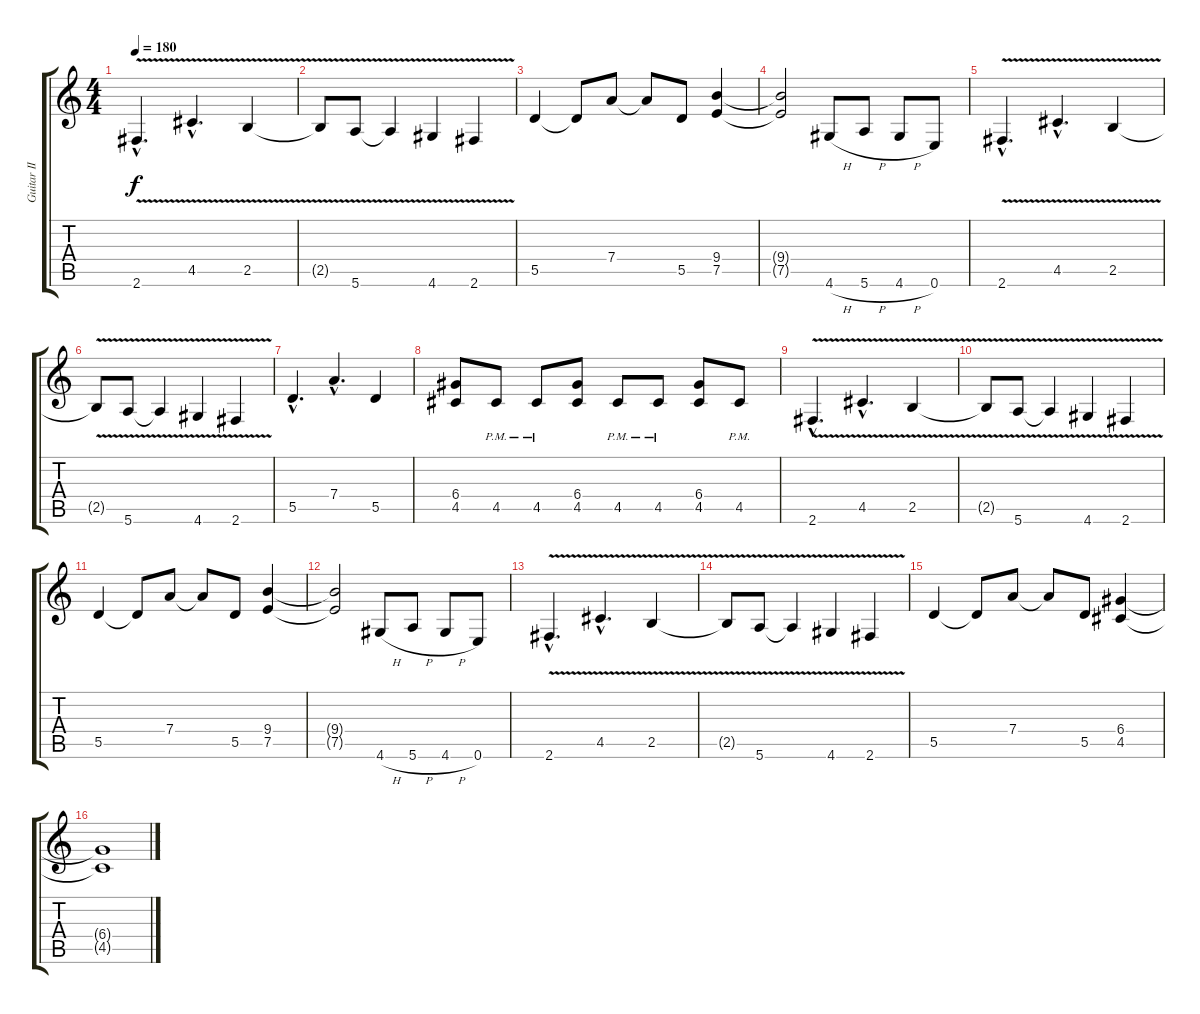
\track ("Guitar II" "Guitar II") {instrument distortionguitar}
\staff {score tabs}
\tuning (E4 B3 G3 D3 A2 E2) {hide}
\ts (4 4)
\tempo 180
\clef g2
\ks c
2.6{v hac}.4{d dy f} 4.5{v hac}.4{d} 2.5{v}.4 |
2.5{t}.8 5.6{v}.8 5.6{t}.4 4.6{v}.4 2.6{v}.4 |
5.5.4 5.5{t}.8 7.4.8 7.4{t}.8 5.5.8 (9.4 7.5).4 |
(9.4{t} 7.5{t}).2 4.6{h}.8 5.6{h}.8 4.6{h}.8 0.6.8 |
2.6{v hac}.4{d} 4.5{v hac}.4{d} 2.5{v}.4 |
2.5{t}.8 5.6{v}.8 5.6{t}.4 4.6{v}.4 2.6{v}.4 |
5.5{hac}.4{d} 7.4{hac}.4{d} 5.5.4 |
(6.4 4.5).8 4.5{pm}.8 4.5{pm}.8 (6.4 4.5).8 4.5{pm}.8 4.5{pm}.8 (6.4 4.5).8 4.5{pm}.8 |
2.6{v hac}.4{d} 4.5{v hac}.4{d} 2.5{v}.4 |
2.5{t}.8 5.6{v}.8 5.6{t}.4 4.6{v}.4 2.6{v}.4 |
5.5.4 5.5{t}.8 7.4.8 7.4{t}.8 5.5.8 (9.4 7.5).4 |
(9.4{t} 7.5{t}).2 4.6{h}.8 5.6{h}.8 4.6{h}.8 0.6.8 |
2.6{v hac}.4{d} 4.5{v hac}.4{d} 2.5{v}.4 |
2.5{t}.8 5.6{v}.8 5.6{t}.4 4.6{v}.4 2.6{v}.4 |
5.5.4 5.5{t}.8 7.4.8 7.4{t}.8 5.5.8 (6.4 4.5).4 |
(6.4{t} 4.5{t}).1
